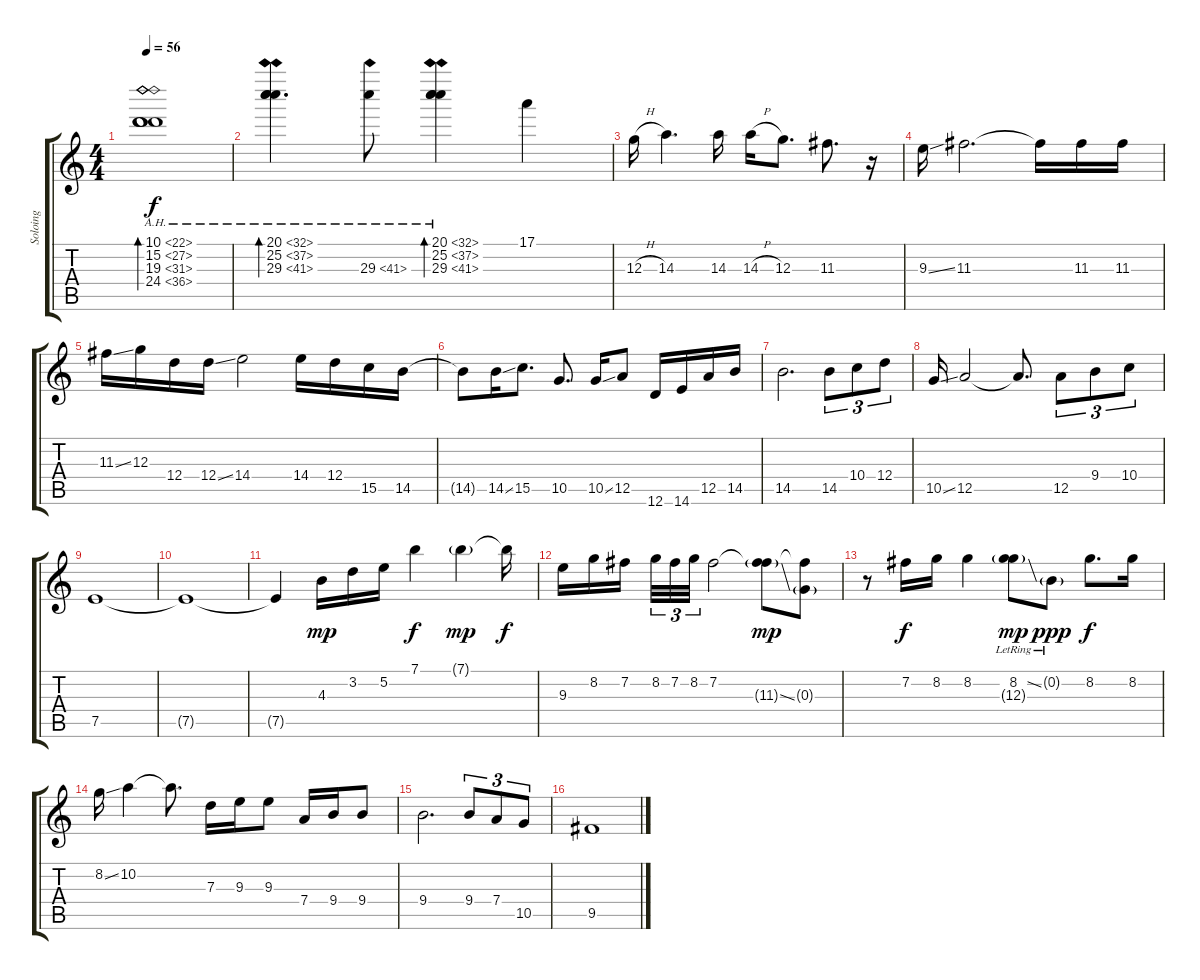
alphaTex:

\track ("Soloing" "Soloing") {instrument overdrivenguitar}
\staff {score tabs}
\tuning (E4 B3 G3 D3 A2 D2) {hide}
\ts (4 4)
\tempo 56
\clef g2
\ks c
(10.1{ah 12} 15.2{ah 12} 19.3{ah 12} 24.4{ah 12}).1{bd 60 dy f} |
(20.1{ah 12} 25.2{ah 12} 29.3{ah 12}).4{d bd 60} 29.3{ah 12}.8 (20.1{ah 12} 25.2{ah 12} 29.3{ah 12}).4{bd 60} 17.1.4 |
12.3{h}.16 14.3.4{d} 14.3.16 14.3{h}.16 12.3.8{d} 11.3.8{d} r.16 |
9.3{ss}.16 11.3.2{d} 11.3{t}.16 11.3.16 11.3.16 |
11.3{ss}.16 12.3.16 12.4.16 12.4{ss}.16 14.4.2 14.4.16 12.4.16 15.5.16 14.5.16 |
14.5{t}.8 14.5{ss}.16 15.5.8{d} 10.5.8{d} 10.5{ss}.16 12.5.8 12.6.16 14.6.16 12.5.16 14.5.16 |
14.5.2{d} 14.5.8{tu (3 2)} 10.4.8{tu (3 2)} 12.4.8{tu (3 2)} |
10.5{ss}.16 12.5.2 12.5{t}.8{d} 12.5.8{tu (3 2)} 9.4.8{tu (3 2)} 10.4.8{tu (3 2)} |
7.5.1 |
7.5{t}.1 |
7.5{t}.4 4.3.16{dy mp} 3.2.16 5.2.16 7.1.4{dy f} 7.1{g}.4{dy mp} 7.1{t}.16{dy f} |
9.3.16 8.2.16 7.2.16 8.2.32{tu (3 2)} 7.2.32{tu (3 2)} 8.2.32{tu (3 2)} 7.2.2 (7.2{t} 11.3{ss g}).8{dy mp} (7.2{t} 0.3{g}).8{volume 0} |
r.8 7.2.16{dy f volume 16} 8.2.16 8.2.4 (8.2{ss} 12.3{g lr}).8{dy mp} 0.2{g lr}.8{dy ppp} 8.2.8{d dy f volume 16} 8.2.16 |
8.2{ss}.16 10.2.4 10.2{t}.8{d} 7.3.16 9.3.16 9.3.8 7.4.16 9.4.16 9.4.8 |
9.4.2{d} 9.4.8{tu (3 2)} 7.4.8{tu (3 2)} 10.5.8{tu (3 2)} |
9.5.1
